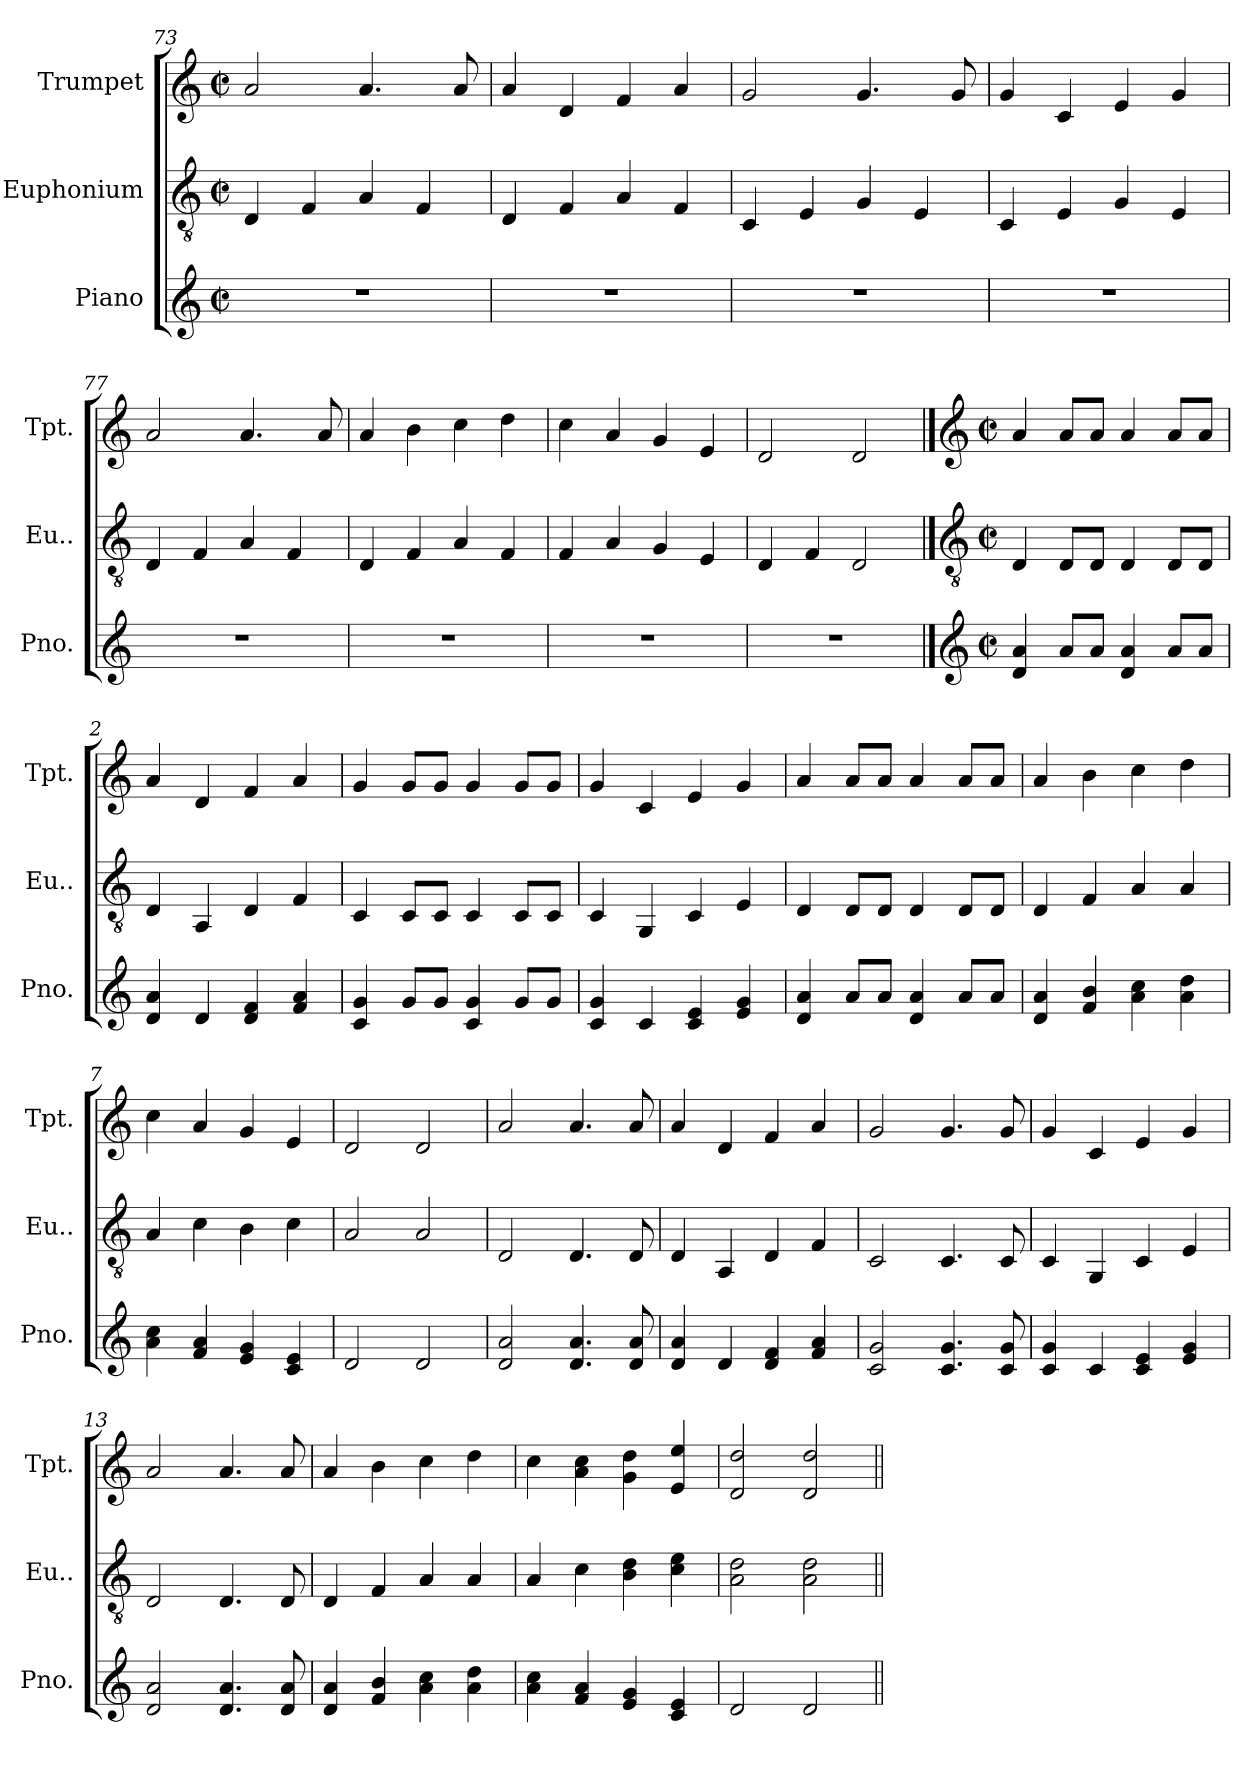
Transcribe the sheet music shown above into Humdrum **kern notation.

**kern	**kern	**kern
*part3	*part2	*part1
*staff3	*staff2	*staff1
*I"Piano	*I"Euphonium	*I"Trumpet
*I'Pno.	*I'Eu..	*I'Tpt.
*clefG2	*clefGv2	*clefG2
*	*ITrd1c2	*ITrd1c2
*k[]	*k[b-e-]	*k[b-e-]
*M2/2	*M2/2	*M2/2
*met(c|)	*met(c|)	*met(c|)
=73	=73	=73
1r	4C	2g
.	4E-	.
.	4G	4.g
.	4E-	.
.	.	8g
=74	=74	=74
1r	4C	4g
.	4E-	4c
.	4G	4e-
.	4E-	4g
=75	=75	=75
1r	4BB-	2f
.	4D	.
.	4F	4.f
.	4D	.
.	.	8f
=76	=76	=76
1r	4BB-	4f
.	4D	4B-
.	4F	4d
.	4D	4f
=77	=77	=77
1r	4C	2g
.	4E-	.
.	4G	4.g
.	4E-	.
.	.	8g
=78	=78	=78
1r	4C	4g
.	4E-	4a
.	4G	4b-
.	4E-	4cc
=79	=79	=79
1r	4E-	4b-
.	4G	4g
.	4F	4f
.	4D	4d
=80	=80	=80
1r	4C	2c
.	4E-	.
.	2C	2c
==1	==1	==1
*clefG2	*clefGv2	*clefG2
*k[]	*k[b-e-]	*k[b-e-]
*M2/2	*M2/2	*M2/2
*met(c|)	*met(c|)	*met(c|)
*	*	*MM200
4d 4a	4C	4g
8aL	8CL	8gL
8aJ	8CJ	8gJ
4d 4a	4C	4g
8aL	8CL	8gL
8aJ	8CJ	8gJ
=2	=2	=2
4d 4a	4C	4g
4d	4GG	4c
4d 4f	4C	4e-
4f 4a	4E-	4g
=3	=3	=3
4c 4g	4BB-	4f
8gL	8BB-L	8fL
8gJ	8BB-J	8fJ
4c 4g	4BB-	4f
8gL	8BB-L	8fL
8gJ	8BB-J	8fJ
=4	=4	=4
4c 4g	4BB-	4f
4c	4FF	4B-
4c 4e	4BB-	4d
4e 4g	4D	4f
=5	=5	=5
4d 4a	4C	4g
8aL	8CL	8gL
8aJ	8CJ	8gJ
4d 4a	4C	4g
8aL	8CL	8gL
8aJ	8CJ	8gJ
=6	=6	=6
4d 4a	4C	4g
4f 4b	4E-	4a
4a 4cc	4G	4b-
4a 4dd	4G	4cc
=7	=7	=7
4a 4cc	4G	4b-
4f 4a	4B-	4g
4e 4g	4A	4f
4c 4e	4B-	4d
=8	=8	=8
2d	2G	2c
2d	2G	2c
=9	=9	=9
2d 2a	2C	2g
4.d 4.a	4.C	4.g
8d 8a	8C	8g
=10	=10	=10
4d 4a	4C	4g
4d	4GG	4c
4d 4f	4C	4e-
4f 4a	4E-	4g
=11	=11	=11
2c 2g	2BB-	2f
4.c 4.g	4.BB-	4.f
8c 8g	8BB-	8f
=12	=12	=12
4c 4g	4BB-	4f
4c	4FF	4B-
4c 4e	4BB-	4d
4e 4g	4D	4f
=13	=13	=13
2d 2a	2C	2g
4.d 4.a	4.C	4.g
8d 8a	8C	8g
=14	=14	=14
4d 4a	4C	4g
4f 4b	4E-	4a
4a 4cc	4G	4b-
4a 4dd	4G	4cc
=15	=15	=15
4a 4cc	4G	4b-
4f 4a	4B-	4g 4b-!
4e 4g	4A 4c!	4f 4cc!
4c 4e	4B- 4d!	4d 4dd!
=16	=16	=16
2d	2G 2c!	2c 2cc!
2d	2G 2c!	2c 2cc!
=||	=||	=||
*-	*-	*-
